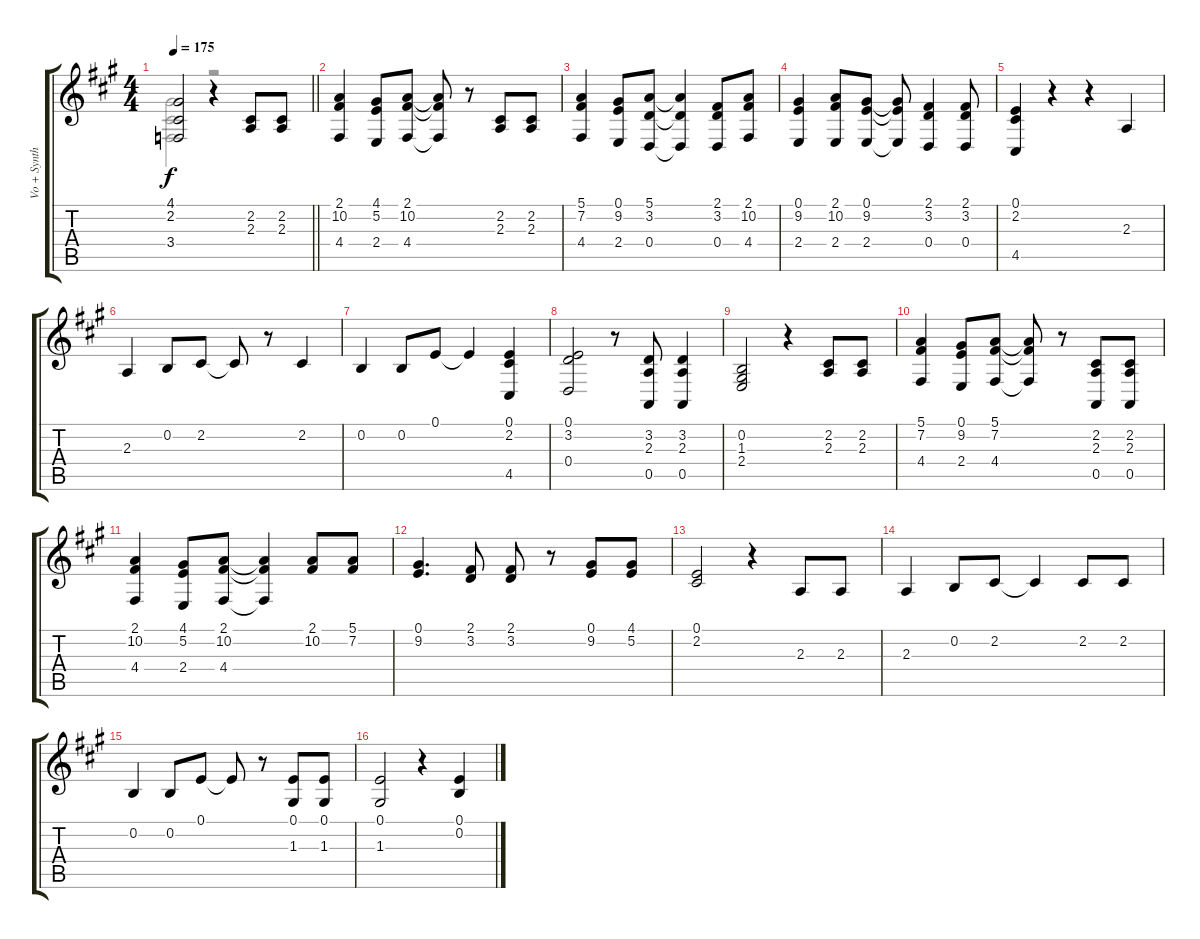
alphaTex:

\track ("Vo + Synth." "Vo + Synth") {instrument lead6voice}
\staff {score tabs}
\tuning (E4 B3 G3 D3 A2 E2) {hide}
\voice
\ts (4 4)
\tempo 175
\clef g2
\barLineRight lightlight
\ks f#minor
(4.1{t} 2.2{t} 3.4{t}).2{dy f} r.4 (2.2 2.3).8 (2.2 2.3).8 |
(2.1 10.2 4.4).4 (4.1 5.2 2.4).8 (2.1 10.2 4.4).8 (2.1{t} 10.2{t} 4.4{t}).8 r.8 (2.2 2.3).8 (2.2 2.3).8 |
(5.1 7.2 4.4).4 (0.1 9.2 2.4).8 (5.1 3.2 0.4).8 (5.1{t} 3.2{t} 0.4{t}).4 (2.1 3.2 0.4).8 (2.1 10.2 4.4).8 |
(0.1 9.2 2.4).4 (2.1 10.2 2.4).8 (0.1 9.2 2.4).8 (0.1{t} 9.2{t} 2.4{t}).8 (2.1 3.2 0.4).4 (2.1 3.2 0.4).8 |
(0.1 2.2 4.5).4 r.4 r.4 2.3.4 |
2.3.4 0.2.8 2.2.8 2.2{t}.8 r.8 2.2.4 |
0.2.4 0.2.8 0.1.8 0.1{t}.4 (0.1 2.2 4.5).4 |
(0.1 3.2 0.4).2 r.8 (3.2 2.3 0.5).8 (3.2 2.3 0.5).4 |
(0.2 1.3 2.4).2 r.4 (2.2 2.3).8 (2.2 2.3).8 |
(5.1 7.2 4.4).4 (0.1 9.2 2.4).8 (5.1 7.2 4.4).8 (5.1{t} 7.2{t} 4.4{t}).8 r.8 (2.2 2.3 0.5).8 (2.2 2.3 0.5).8 |
(2.1 10.2 4.4).4 (4.1 5.2 2.4).8 (2.1 10.2 4.4).8 (2.1{t} 10.2{t} 4.4{t}).4 (2.1 10.2).8 (5.1 7.2).8 |
(0.1 9.2).4{d} (2.1 3.2).8 (2.1 3.2).8 r.8 (0.1 9.2).8 (4.1 5.2).8 |
(0.1 2.2).2 r.4 2.3.8 2.3.8 |
2.3.4 0.2.8 2.2.8 2.2{t}.4 2.2.8 2.2.8 |
0.2.4 0.2.8 0.1.8 0.1{t}.8 r.8 (0.1 1.3).8 (0.1 1.3).8 |
(0.1 1.3).2 r.4 (0.1 0.2).4
\voice
\clef g2
\ottava regular
\simile none
\barLineRight lightlight
\ks f#minor
(4.1{t} 2.2{t} 3.4{t}).2{dy f} r.2 |
|
|
|
|
|
|
|
|
|
|
|
|
|
|
